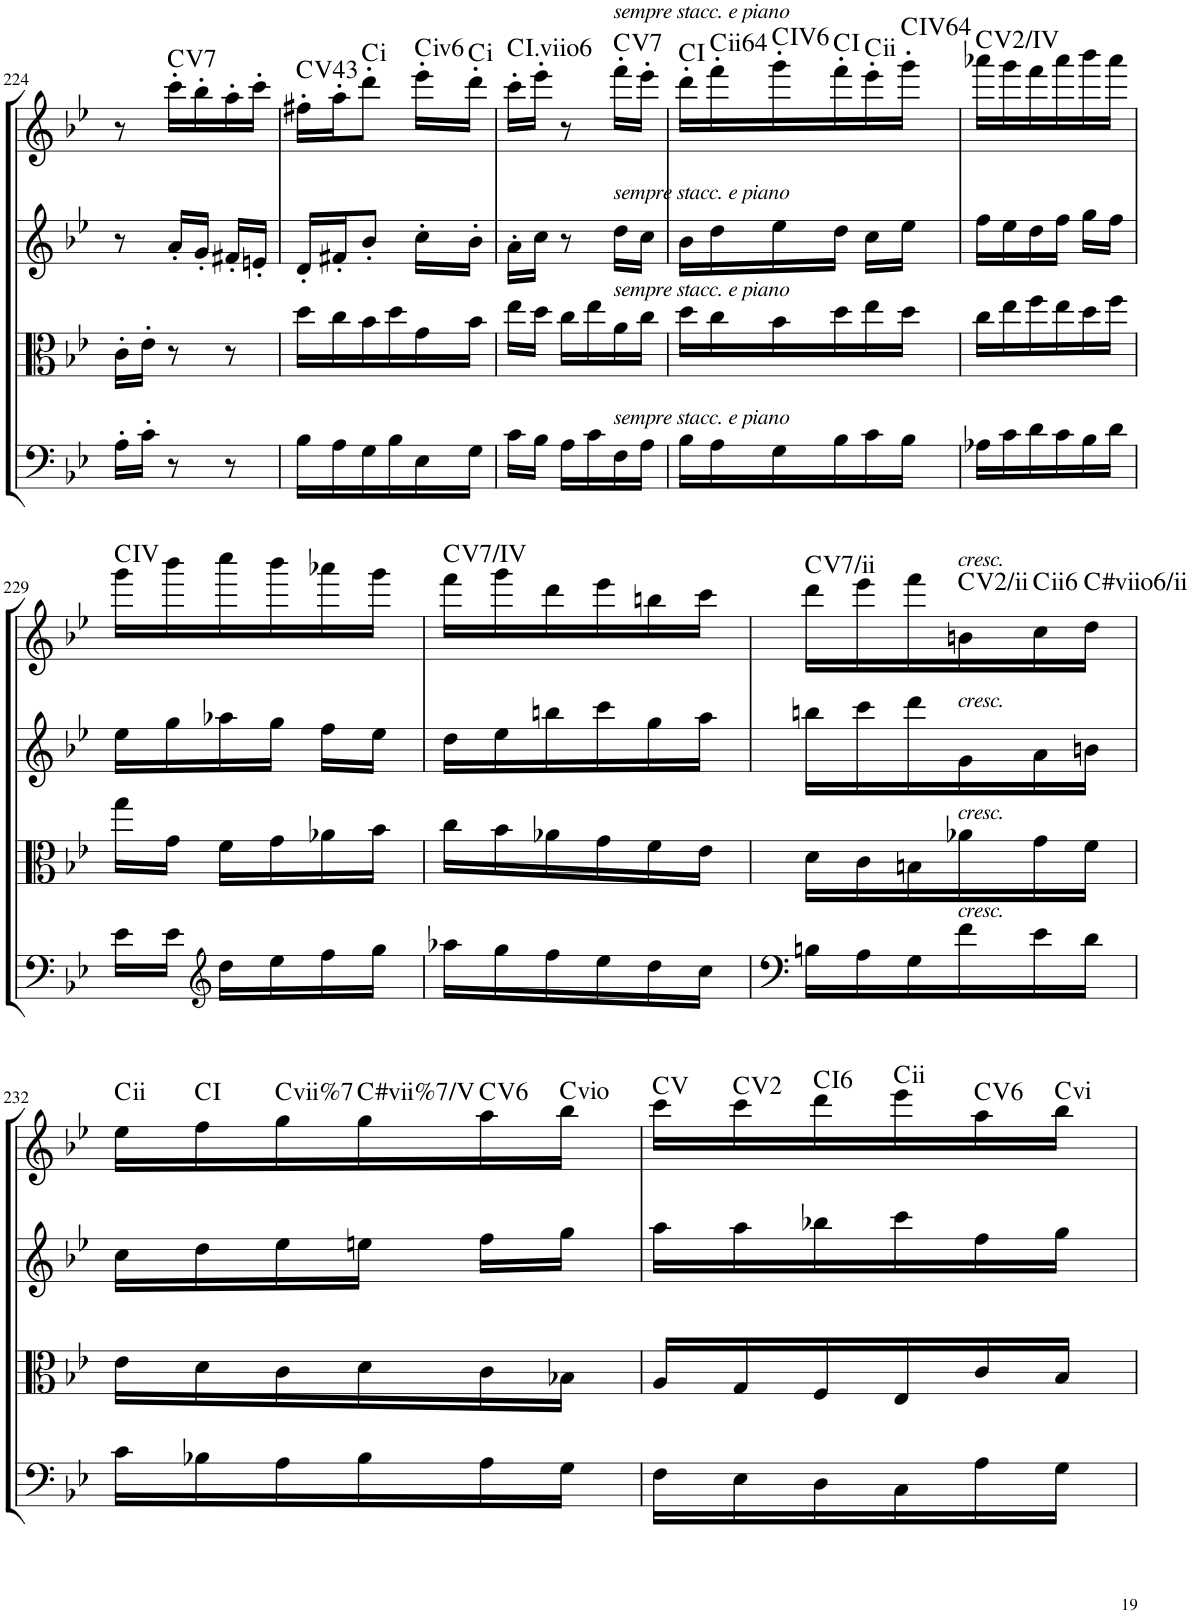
**kern	**kern	**kern	**kern	**harte
*part4	*part3	*part2	*part1	*part1
*staff4	*staff3	*staff2	*staff1	*
*I"Cello	*I"Viola	*I"2nd Violin	*I"1st Violin	*
*	*I'Vla	*I'Vln	*I'Vln	*
!!LO:PB:g=z
*clefG2	*clefC3	*clefG2	*clefG2	*
*k[b-e-]	*k[b-e-]	*k[b-e-]	*k[b-e-]	*
*B-:	*B-:	*B-:	*B-:	*
*M3/8	*M3/8	*M3/8	*M3/8	*
=224	=224	=224	=224	=224
16A'\LL	16c'\LL	8r	8r	.
16c'\JJ	16e-'\JJ	.	.	.
!	!	!	!	!LO:H:kt=7
8r	8r	16a'/LL	16ccc'\LL	C:7
.	.	16g'/JJ	16bb-'\	.
8r	8r	16f#X'/LL	16aa'\	.
.	.	16en'/JJ	16ccc'\JJ	.
=225	=225	=225	=225	=225
!	!	!	!	!LO:H:kt=43
16B-\LL	16dd\LL	16d'/LL	16ff#X'\LL	C:maj
16A\	16cc\	16f#X'/J	16aa'\J	.
!	!	!	!	!LO:H:kt=i
16G\	16b-\	8b-'/J	8ddd'\J	.
16B-\	16dd\	.	.	.
!	!	!	!	!LO:H:kt=iv
16E-\	16g\	16cc'\LL	16eee-'\LL	.
!	!	!	!	!LO:H:kt=i
16G\JJ	16b-\JJ	16b-'\JJ	16ddd'\JJ	.
=226	=226	=226	=226	=226
!	!	!	!	!LO:H:kt=6
16c\LL	16ee-\LL	16a'\LL	16ccc'\LL	C:maj6
16B-\JJ	16dd\JJ	16cc\JJ	16eee-'\JJ	.
16A\LL	16cc\LL	8r	8r	.
16c\	16ee-\	.	.	.
!	!	!	!LO:TX:a:i:t=sempre stacc. e piano	!
!	!	!LO:TX:a:i:t=sempre stacc. e piano	!	!
!	!LO:TX:a:i:t=sempre stacc. e piano	!	!	!
!LO:TX:a:i:t=sempre stacc. e piano	!	!	!	!LO:H:kt=7
16F\	16a\	16dd\LL	16fff'\LL	C:7
16A\JJ	16cc\JJ	16cc\JJ	16eee-'\JJ	.
=227	=227	=227	=227	=227
16B-\LL	16dd\LL	16b-\LL	16ddd'\LL	C:maj
!	!	!	!	!LO:H:kt=ii
16A\	16cc\	16dd\	16fff'\	.
!	!	!	!	!LO:H:kt=6
16G\	16b-\	16ee-\	16ggg'\	C:maj6
16B-\	16dd\	16dd\JJ	16fff'\	C:maj
!	!	!	!	!LO:H:kt=ii
16c\	16ee-\	16cc\LL	16eee-'\	.
!	!	!	!	!LO:H:kt=64
16B-\JJ	16dd\JJ	16ee-\JJ	16ggg'\JJ	C:maj
=228	=228	=228	=228	=228
!	!	!	!	!LO:H:kt=2/
16A-X\LL	16cc\LL	16ff\LL	16aaa-X\LL	C:maj
16c\	16ee-\	16ee-\	16ggg\	.
16d\	16ff\	16dd\	16fff\	.
16c\	16ee-\	16ff\JJ	16aaa-\	.
16B-\	16dd\	16gg\LL	16bbb-\	.
16d\JJ	16ff\JJ	16ff\JJ	16aaa-\JJ	.
!!LO:LB:g=z
=229	=229	=229	=229	=229
16e-\LL	16gg\LL	16ee-\LL	16ggg\LL	C:maj
16e-\JJ	16g\JJ	16gg\	16bbb-\	.
*clefG2	*	*	*	*
16dd\LL	16f\LL	16aa-X\	16cccc\	.
16ee-\	16g\	16gg\JJ	16bbb-\	.
16ff\	16a-X\	16ff\LL	16aaa-X\	.
16gg\JJ	16b-\JJ	16ee-\JJ	16ggg\JJ	.
=230	=230	=230	=230	=230
!	!	!	!	!LO:H:kt=7/
16aa-X\LL	16cc\LL	16dd\LL	16fff\LL	C:maj
16gg\	16b-\	16ee-\	16ggg\	.
16ff\	16a-X\	16bbn\	16ddd\	.
16ee-\	16g\	16ccc\	16eee-\	.
16dd\	16f\	16gg\	16bbn\	.
16cc\JJ	16e-\JJ	16aa\JJ	16ccc\JJ	.
=231	=231	=231	=231	=231
!	!	!	!	!LO:H:kt=7/
16Bn\LL	16d\LL	16bbn\LL	16ddd\LL	C:maj
16A\	16c\	16ccc\	16eee-\	.
16G\	16Bn\	16ddd\	16fff\	.
!	!	!	!LO:TX:a:i:t=cresc.	!
!	!	!LO:TX:a:i:t=cresc.	!	!
!	!LO:TX:a:i:t=cresc.	!	!	!
!LO:TX:a:i:t=cresc.	!	!	!	!LO:H:kt=2/
16f\	16a-X\	16g\	16bn\	C:maj
!	!	!	!	!LO:H:kt=ii
16e-\	16g\	16a\	16cc\	.
!	!	!	!	!LO:H:kt=#viio
16d\JJ	16f\JJ	16bn\JJ	16dd\JJ	.
!!LO:LB:g=z
=232	=232	=232	=232	=232
!	!	!	!	!LO:H:kt=ii
16c\LL	16e-\LL	16cc\LL	16ee-\LL	.
16B-X\	16d\	16dd\	16ff\	C:maj
!	!	!	!	!LO:H:kt=vii%
16A\	16c\	16ee-\	16gg\	.
!	!	!	!	!LO:H:kt=#vii%
16B-\	16d\	16een\JJ	16gg\	.
!	!	!	!	!LO:H:kt=6
16A\	16c\	16ff\LL	16aa\	C:maj6
!	!	!	!	!LO:H:kt=vio
16G\JJ	16B-X\JJ	16gg\JJ	16bb-\JJ	.
=233	=233	=233	=233	=233
16F\LL	16A/LL	16aa\LL	16ccc\LL	C:maj
16E-\	16G/	16aa\	16ccc\	C:maj(2)
!	!	!	!	!LO:H:kt=6
16D\	16F/	16bb-X\	16ddd\	C:maj6
!	!	!	!	!LO:H:kt=ii
16C\	16E-/	16ccc\	16eee-\	.
!	!	!	!	!LO:H:kt=6
16A\	16c/	16ff\	16aa\	C:maj6
!	!	!	!	!LO:H:kt=vi
16G\JJ	16B-/JJ	16gg\JJ	16bb-\JJ	.
=	=	=	=	=
*-	*-	*-	*-	*-
